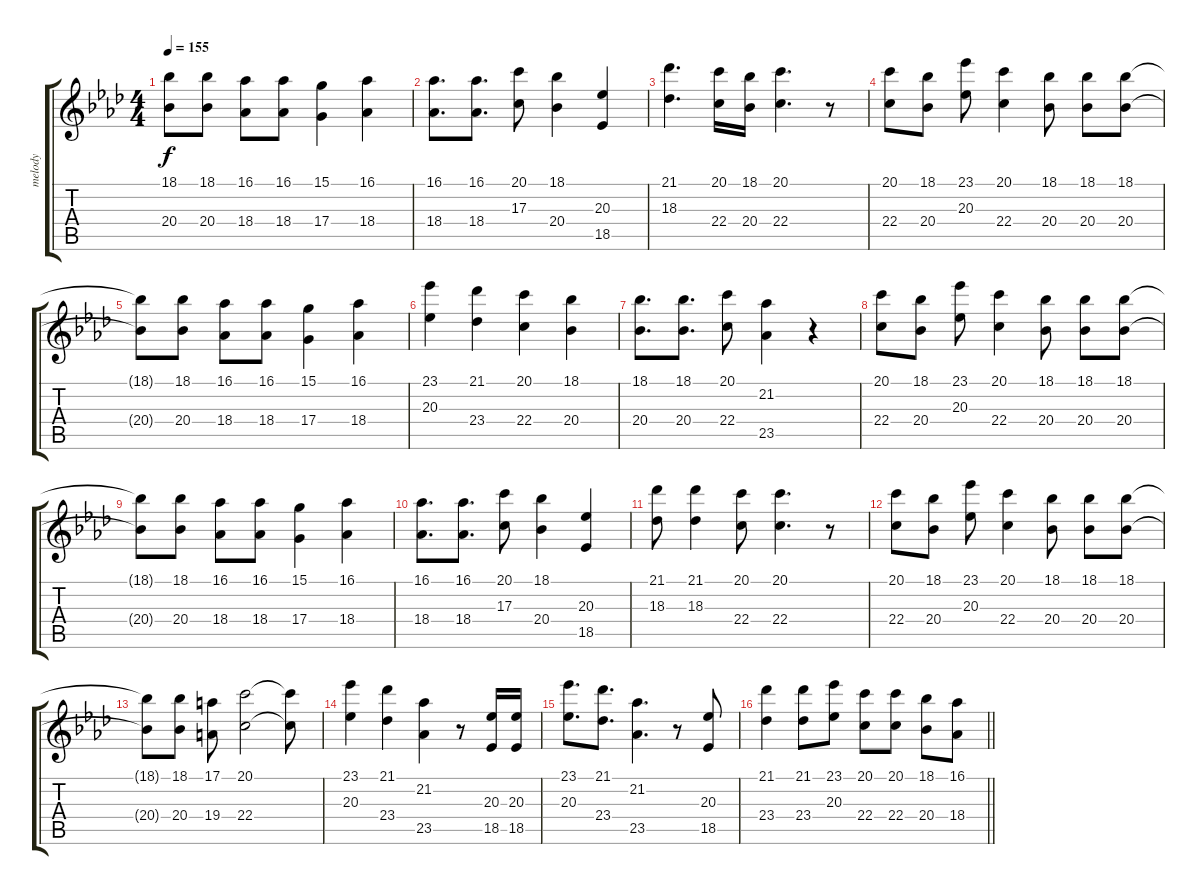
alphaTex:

\track ("melody" "melody") {instrument flute}
\staff {score tabs}
\tuning (E4 B3 G3 D3 A2 E2) {hide}
\ts (4 4)
\tempo 155
\clef g2
\ks ab
(18.1{t} 20.4{t}).8{dy f} (18.1 20.4).8 (16.1 18.4).8 (16.1 18.4).8 (15.1 17.4).4 (16.1 18.4).4 |
(16.1 18.4).8{d} (16.1 18.4).8{d} (20.1 17.3).8 (18.1 20.4).4 (20.3 18.5).4 |
(21.1 18.3).4{d} (20.1 22.4).16 (18.1 20.4).16 (20.1 22.4).4{d} r.8 |
(20.1 22.4).8 (18.1 20.4).8 (23.1 20.3).8 (20.1 22.4).4 (18.1 20.4).8 (18.1 20.4).8 (18.1 20.4).8 |
(18.1{t} 20.4{t}).8 (18.1 20.4).8 (16.1 18.4).8 (16.1 18.4).8 (15.1 17.4).4 (16.1 18.4).4 |
(23.1 20.3).4 (21.1 23.4).4 (20.1 22.4).4 (18.1 20.4).4 |
(18.1 20.4).8{d} (18.1 20.4).8{d} (20.1 22.4).8 (21.2 23.5).4 r.4 |
(20.1 22.4).8 (18.1 20.4).8 (23.1 20.3).8 (20.1 22.4).4 (18.1 20.4).8 (18.1 20.4).8 (18.1 20.4).8 |
(18.1{t} 20.4{t}).8 (18.1 20.4).8 (16.1 18.4).8 (16.1 18.4).8 (15.1 17.4).4 (16.1 18.4).4 |
(16.1 18.4).8{d} (16.1 18.4).8{d} (20.1 17.3).8 (18.1 20.4).4 (20.3 18.5).4 |
(21.1 18.3).8 (21.1 18.3).4 (20.1 22.4).8 (20.1 22.4).4{d} r.8 |
(20.1 22.4).8 (18.1 20.4).8 (23.1 20.3).8 (20.1 22.4).4 (18.1 20.4).8 (18.1 20.4).8 (18.1 20.4).8 |
(18.1{t} 20.4{t}).8 (18.1 20.4).8 (17.1 19.4).8 (20.1 22.4).2 (20.1{t} 22.4{t}).8 |
(23.1 20.3).4 (21.1 23.4).4 (21.2 23.5).4 r.8 (20.3 18.5).16 (20.3 18.5).16 |
(23.1 20.3).8{d} (21.1 23.4).8{d} (21.2 23.5).4{d} r.8 (20.3 18.5).8 |
\barLineRight lightlight
(21.1 23.4).4 (21.1 23.4).8 (23.1 20.3).8 (20.1 22.4).8 (20.1 22.4).8 (18.1 20.4).8 (16.1 18.4).8
